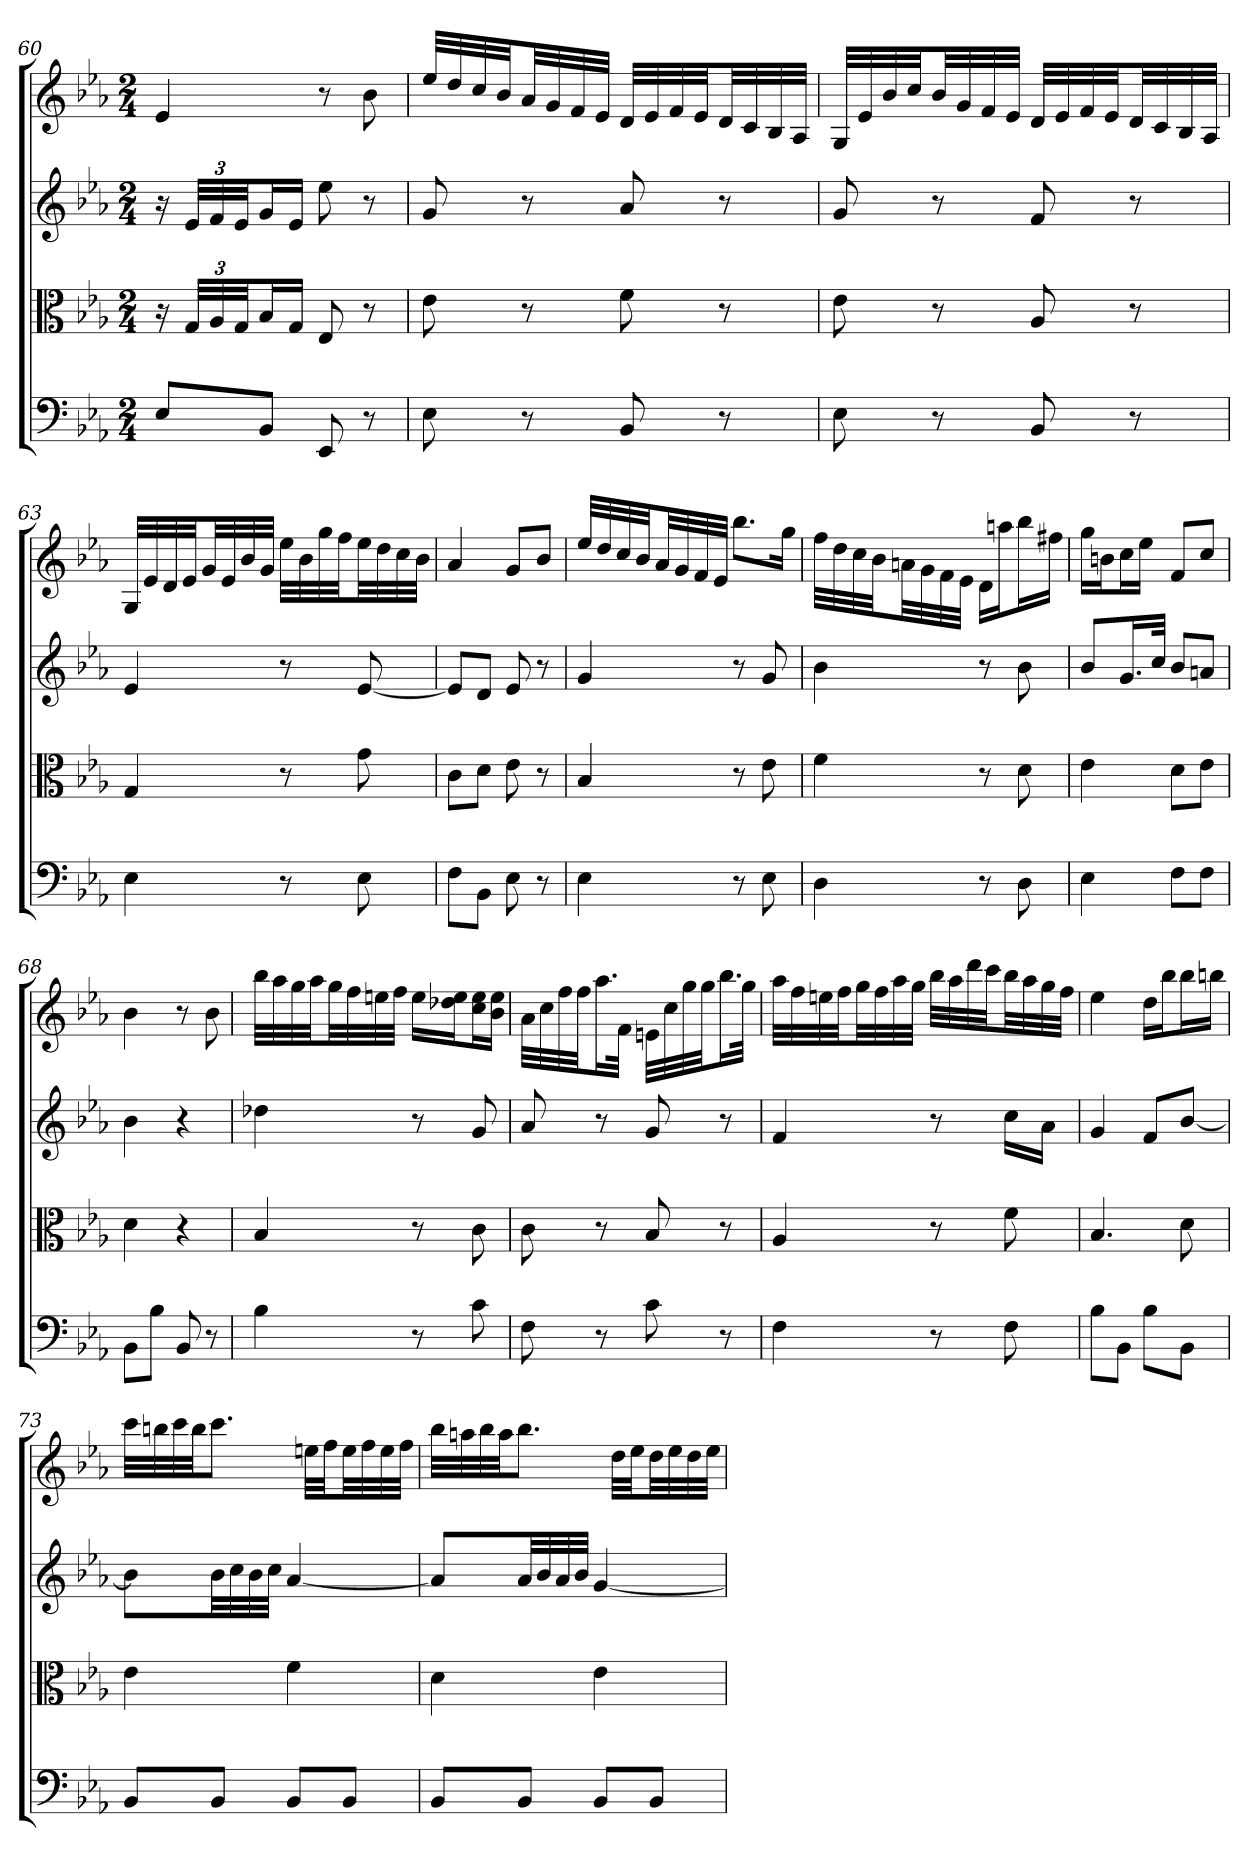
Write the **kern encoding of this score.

**kern	**kern	**kern	**kern
*part4	*part3	*part2	*part1
*staff4	*staff3	*staff2	*staff1
*clefF4	*clefC3	*	*
*k[b-e-a-]	*k[b-e-a-]	*k[b-e-a-]	*k[b-e-a-]
*E-:	*E-:	*E-:	*E-:
*M2/4	*M2/4	*M2/4	*M2/4
=60	=60	=60	=60
8E-/L	16r	16r	4e-
.	48G/LLL	48e-LLL	.
.	48A-/	48f	.
.	48G/JJ	48e-JJ	.
8BB-/J	16B-/L	16gL	.
.	16G/JJ	16e-JJ	.
8EE-	8E-	8ee-	8r
8r	8r	8r	8b-
=61	=61	=61	=61
8E-	8e-	8g	32ee-LLL
.	.	.	32dd
.	.	.	32cc
.	.	.	32b-JJ
8r	8r	8r	32a-LL
.	.	.	32g
.	.	.	32f
.	.	.	32e-JJJ
8BB-	8f	8a-	32dLLL
.	.	.	32e-
.	.	.	32f
.	.	.	32e-JJ
8r	8r	8r	32dLL
.	.	.	32c
.	.	.	32B-
.	.	.	32A-JJJ
=62	=62	=62	=62
8E-	8e-	8g	32GLLL
.	.	.	32e-
.	.	.	32b-
.	.	.	32ccJJ
8r	8r	8r	32b-LL
.	.	.	32g
.	.	.	32f
.	.	.	32e-JJJ
8BB-	8A-	8f	32dLLL
.	.	.	32e-
.	.	.	32f
.	.	.	32e-JJ
8r	8r	8r	32dLL
.	.	.	32c
.	.	.	32B-
.	.	.	32A-JJJ
=63	=63	=63	=63
4E-	4G	4e-	32GLLL
.	.	.	32e-
.	.	.	32d
.	.	.	32e-JJ
.	.	.	32gLL
.	.	.	32e-
.	.	.	32b-
.	.	.	32gJJJ
8r	8r	8r	32ee-LLL
.	.	.	32b-
.	.	.	32gg
.	.	.	32ffJJ
8E-	8g	[8e-	32ee-LL
.	.	.	32dd
.	.	.	32cc
.	.	.	32b-JJJ
=64	=64	=64	=64
8F\L	8c\L	8e-L]	4a-
8BB-\J	8d\J	8dJ	.
8E-	8e-	8e-	8gL
8r	8r	8r	8b-J
=65	=65	=65	=65
4E-	4B-	4g	32ee-LLL
.	.	.	32dd
.	.	.	32cc
.	.	.	32b-JJ
.	.	.	32a-LL
.	.	.	32g
.	.	.	32f
.	.	.	32e-JJJ
8r	8r	8r	8.bb-L
8E-	8e-	8g	.
.	.	.	16ggJk
=66	=66	=66	=66
4D	4f	4b-	32ffLLL
.	.	.	32dd
.	.	.	32cc
.	.	.	32b-JJ
.	.	.	32anLL
.	.	.	32g
.	.	.	32f
.	.	.	32e-JJJ
8r	8r	8r	16dLL
.	.	.	16aanJ
8D	8d	8b-	16bb-L
.	.	.	16ff#XJJ
=67	=67	=67	=67
4E-	4e-	8b-L	16ggLL
.	.	.	16bnJ
.	.	16.gL	16ccL
.	.	.	16ee-JJ
.	.	32ccJJk	.
8F\L	8d\L	8b-L	8fL
8F\J	8e-\J	8anJ	8ccJ
=68	=68	=68	=68
8BB-\L	4d	4b-	4b-
8B-\J	.	.	.
8BB-	4r	4r	8r
8r	.	.	8b-
=69	=69	=69	=69
4B-	4B-	4dd-X	32bb-LLL
.	.	.	32aa-
.	.	.	32gg
.	.	.	32aa-JJ
.	.	.	32ggLL
.	.	.	32ff
.	.	.	32een
.	.	.	32ffJJJ
8r	8r	8r	16eeLL
.	.	.	16dd-X 16eeJ
8c	8c	8g	16cc 16eeL
.	.	.	16b- 16eeJJ
=70	=70	=70	=70
8F	8c	8a-	32a-LLL
.	.	.	32cc
.	.	.	32ff
.	.	.	32ffJJ
8r	8r	8r	16.aa-L
.	.	.	32fJJk
8c	8B-	8g	32enLLL
.	.	.	32cc
.	.	.	32gg
.	.	.	32ggJJ
8r	8r	8r	16.bb-L
.	.	.	32ggJJk
=71	=71	=71	=71
4F	4A-	4f	32aa-LLL
.	.	.	32ff
.	.	.	32een
.	.	.	32ffJJ
.	.	.	32ggLL
.	.	.	32ff
.	.	.	32aa-
.	.	.	32ggJJJ
8r	8r	8r	32bb-LLL
.	.	.	32aa-
.	.	.	32ddd
.	.	.	32cccJJ
8F	8f	16ccLL	32bb-LL
.	.	.	32aa-
.	.	16a-JJ	32gg
.	.	.	32ffJJJ
=72	=72	=72	=72
8B-\L	4.B-	4g	4ee-
8BB-\J	.	.	.
8B-\L	.	8fL	16ddLL
.	.	.	16bb-J
8BB-\J	8d	[8b-J	16bb-L
.	.	.	16bbnJJ
=73	=73	=73	=73
8BB-/L	4e-	8b-L]	32cccLLL
.	.	.	32bbn
.	.	.	32ccc
.	.	.	32bbJJ
8BB-/J	.	32b-LL	8.cccJ
.	.	32cc	.
.	.	32b-	.
.	.	32ccJJJ	.
8BB-/L	4f	[4a-	.
.	.	.	32eenLLL
.	.	.	32ffJJ
8BB-/J	.	.	32eeLL
.	.	.	32ff
.	.	.	32ee
.	.	.	32ffJJJ
=74	=74	=74	=74
8BB-/L	4d	8a-L]	32bb-LLL
.	.	.	32aan
.	.	.	32bb-
.	.	.	32aaJJ
8BB-/J	.	32a-LL	8.bb-J
.	.	32b-	.
.	.	32a-	.
.	.	32b-JJJ	.
8BB-/L	4e-	[4g	.
.	.	.	32ddLLL
.	.	.	32ee-JJ
8BB-/J	.	.	32ddLL
.	.	.	32ee-
.	.	.	32dd
.	.	.	32ee-JJJ
=	=	=	=
*-	*-	*-	*-
